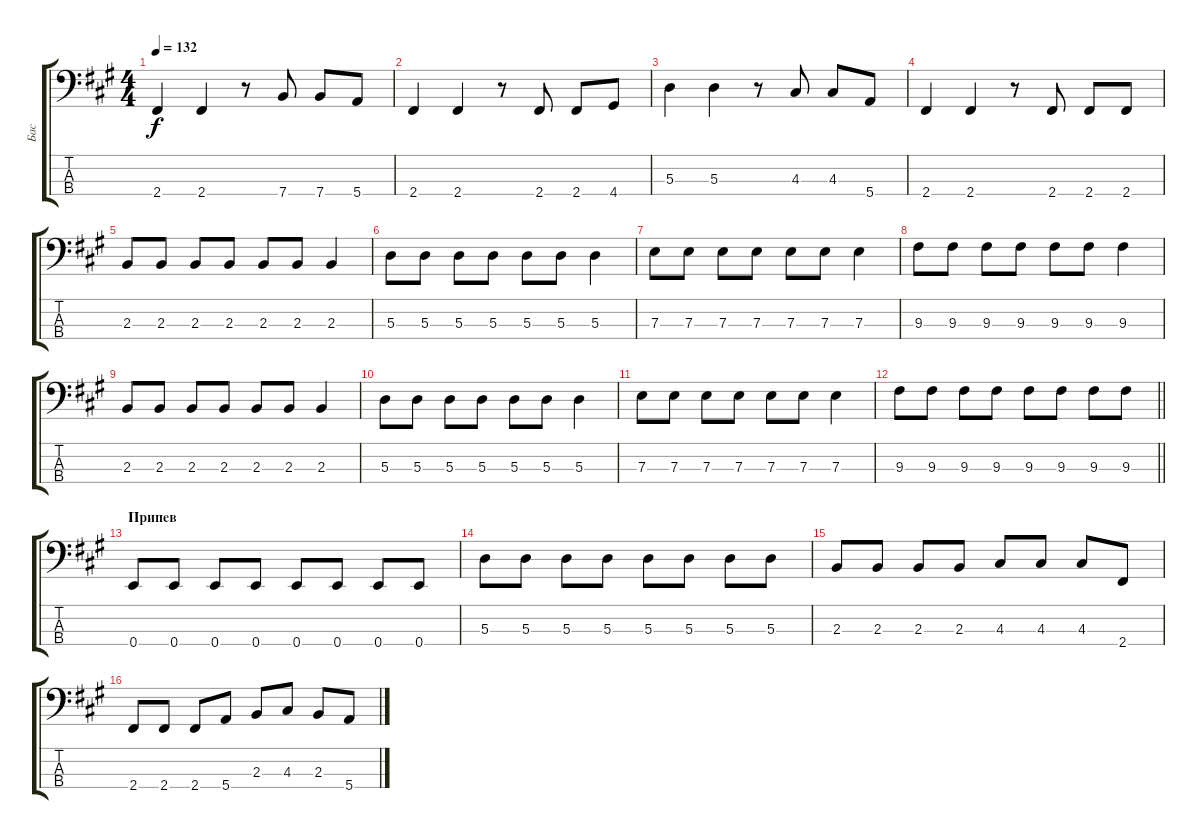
\track ("Бас" "Бас") {instrument electricbassfinger}
\staff {score tabs}
\tuning (G2 D2 A1 E1) {hide}
\ts (4 4)
\tempo 132
\clef f4
\ks a
2.4.4{dy f} 2.4.4 r.8 7.4.8 7.4.8 5.4.8 |
2.4.4 2.4.4 r.8 2.4.8 2.4.8 4.4.8 |
5.3.4 5.3.4 r.8 4.3.8 4.3.8 5.4.8 |
2.4.4 2.4.4 r.8 2.4.8 2.4.8 2.4.8 |
2.3.8 2.3.8 2.3.8 2.3.8 2.3.8 2.3.8 2.3.4 |
5.3.8 5.3.8 5.3.8 5.3.8 5.3.8 5.3.8 5.3.4 |
7.3.8 7.3.8 7.3.8 7.3.8 7.3.8 7.3.8 7.3.4 |
9.3.8 9.3.8 9.3.8 9.3.8 9.3.8 9.3.8 9.3.4 |
2.3.8 2.3.8 2.3.8 2.3.8 2.3.8 2.3.8 2.3.4 |
5.3.8 5.3.8 5.3.8 5.3.8 5.3.8 5.3.8 5.3.4 |
7.3.8 7.3.8 7.3.8 7.3.8 7.3.8 7.3.8 7.3.4 |
\barLineRight lightlight
9.3.8 9.3.8 9.3.8 9.3.8 9.3.8 9.3.8 9.3.8 9.3.8 |
\section ("" "Припев")
0.4.8 0.4.8 0.4.8 0.4.8 0.4.8 0.4.8 0.4.8 0.4.8 |
5.3.8 5.3.8 5.3.8 5.3.8 5.3.8 5.3.8 5.3.8 5.3.8 |
2.3.8 2.3.8 2.3.8 2.3.8 4.3.8 4.3.8 4.3.8 2.4.8 |
2.4.8 2.4.8 2.4.8 5.4.8 2.3.8 4.3.8 2.3.8 5.4.8
